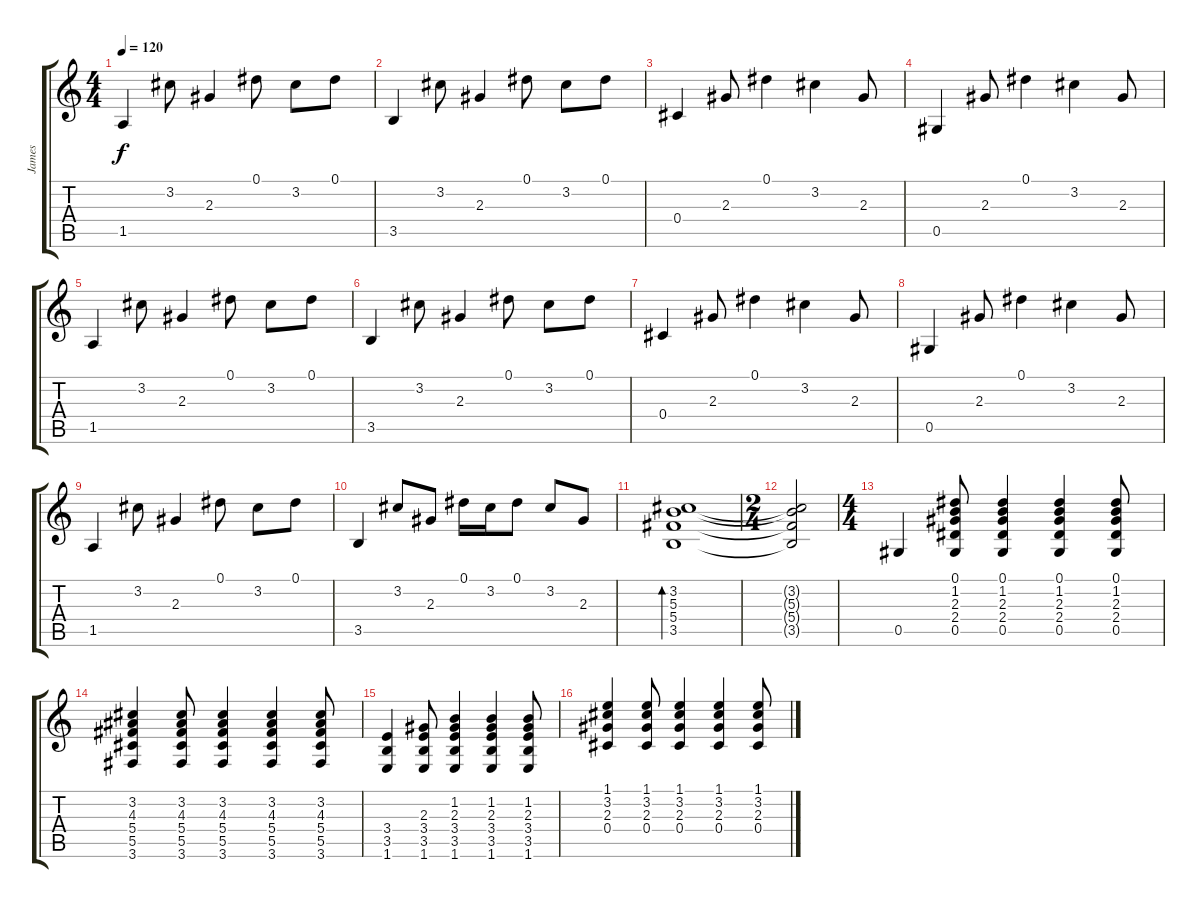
\track ("James" "James") {instrument acousticguitarsteel}
\staff {score tabs}
\tuning (Eb4 Bb3 Gb3 Db3 Ab2 Eb2) {hide}
\ts (4 4)
\tempo 120
\clef g2
\ks c
1.5.4{dy f} 3.2.8 2.3.4 0.1.8 3.2.8 0.1.8 |
3.5.4 3.2.8 2.3.4 0.1.8 3.2.8 0.1.8 |
0.4.4 2.3.8 0.1.4 3.2.4 2.3.8 |
0.5.4 2.3.8 0.1.4 3.2.4 2.3.8 |
1.5.4 3.2.8 2.3.4 0.1.8 3.2.8 0.1.8 |
3.5.4 3.2.8 2.3.4 0.1.8 3.2.8 0.1.8 |
0.4.4 2.3.8 0.1.4 3.2.4 2.3.8 |
0.5.4 2.3.8 0.1.4 3.2.4 2.3.8 |
1.5.4 3.2.8 2.3.4 0.1.8 3.2.8 0.1.8 |
3.5.4 3.2.8 2.3.8 0.1.16 3.2.16 0.1.8 3.2.8 2.3.8 |
(3.2 5.3 5.4 3.5).1{bd 120} |
\ts (2 4)
(3.2{t} 5.3{t} 5.4{t} 3.5{t}).2 |
\ts (4 4)
0.5.4 (0.1 1.2 2.3 2.4 0.5).8 (0.1 1.2 2.3 2.4 0.5).4 (0.1 1.2 2.3 2.4 0.5).4 (0.1 1.2 2.3 2.4 0.5).8 |
(3.2 4.3 5.4 5.5 3.6).4 (3.2 4.3 5.4 5.5 3.6).8 (3.2 4.3 5.4 5.5 3.6).4 (3.2 4.3 5.4 5.5 3.6).4 (3.2 4.3 5.4 5.5 3.6).8 |
(3.4 3.5 1.6).4 (2.3 3.4 3.5 1.6).8 (1.2 2.3 3.4 3.5 1.6).4 (1.2 2.3 3.4 3.5 1.6).4 (1.2 2.3 3.4 3.5 1.6).8 |
(1.1 3.2 2.3 0.4).4 (1.1 3.2 2.3 0.4).8 (1.1 3.2 2.3 0.4).4 (1.1 3.2 2.3 0.4).4 (1.1 3.2 2.3 0.4).8
